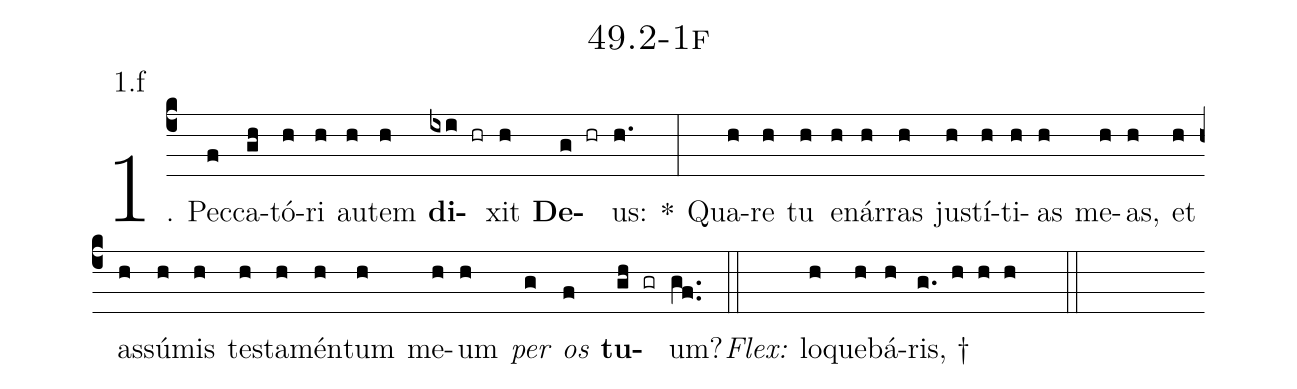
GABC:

name: 49.2-1f;
annotation: 1.f;
%%
(c4)1. Pec(f)ca(gh)tó(h)ri(h) au(h)tem(h) <b>di</b>(ixi hr)xit(h) <b>De</b>(g hr)us:(h.) *(:) Qua(h)re(h) tu(h) e(h)nár(h)ras(h) jus(h)tí(h)ti(h)as(h) me(h)as,(h) et(h) as(h)sú(h)mis(h) tes(h)ta(h)mén(h)tum(h) me(h)um(h) <i>per</i>(g) <i>os</i>(f) <b>tu</b>(gh gr)um?(gf..) (::)
<i>Flex:</i>()  lo(h)que(h)bá(h)ris, †(g. h h h  ::)

%E(h) u(h) o(g) u(f) a(gh) e.(gf..) (::)
